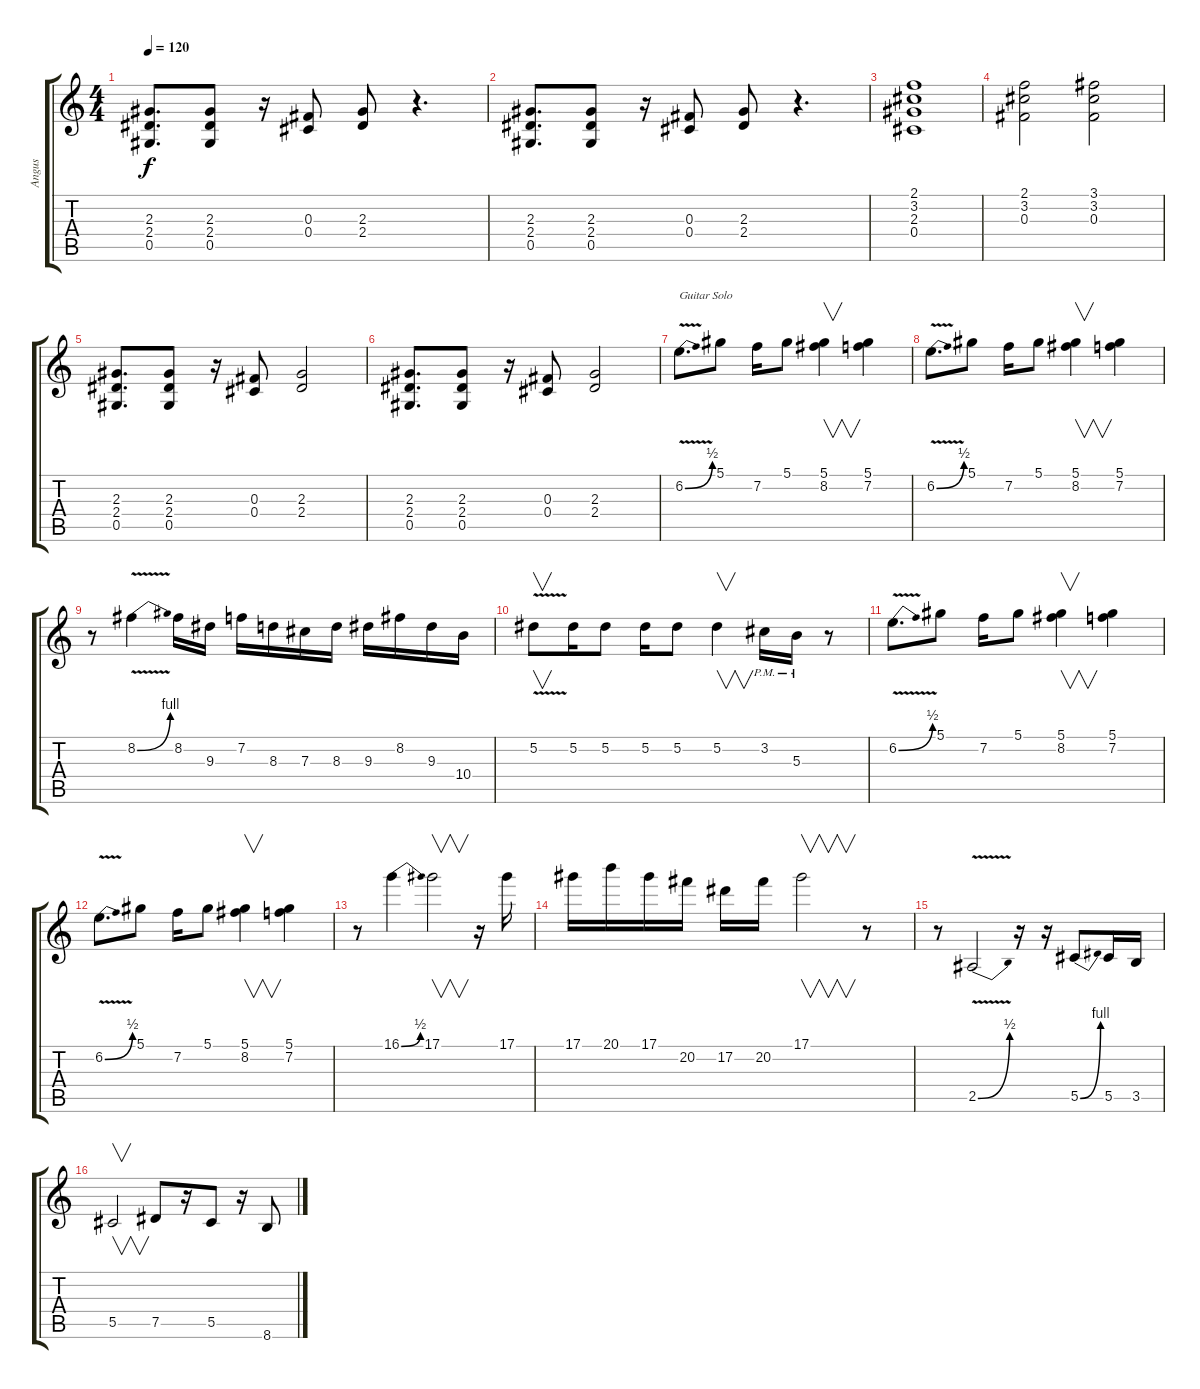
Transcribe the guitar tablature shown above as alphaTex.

\track ("Angus" "Angus") {instrument distortionguitar}
\staff {score tabs}
\tuning (Eb4 Bb3 Gb3 Db3 Ab2 Eb2) {hide}
\ts (4 4)
\tempo 120
\clef g2
\ks c
(2.3 2.4 0.5).8{d dy f} (2.3 2.4 0.5).8 r.16 (0.3 0.4).8 (2.3 2.4).8 r.4{d} |
(2.3 2.4 0.5).8{d} (2.3 2.4 0.5).8 r.16 (0.3 0.4).8 (2.3 2.4).8 r.4{d} |
(2.1 3.2 2.3 0.4).1 |
(2.1 3.2 0.3).2 (3.1 3.2 0.3).2 |
(2.3 2.4 0.5).8{d} (2.3 2.4 0.5).8 r.16 (0.3 0.4).8 (2.3 2.4).2 |
(2.3 2.4 0.5).8{d} (2.3 2.4 0.5).8 r.16 (0.3 0.4).8 (2.3 2.4).2 |
6.2{be (bend 0 0 60 2) v}.8{d txt "Guitar Solo"} 5.1.8 7.2.16 5.1.8 (5.1 8.2).4{v} (5.1 7.2).4 |
6.2{be (bend 0 0 60 2) v}.8{d} 5.1.8 7.2.16 5.1.8 (5.1 8.2).4{v} (5.1 7.2).4 |
r.8 8.2{be (bend 0 0 60 4) v}.4 8.2.16 9.3.16 7.2.16 8.3.16 7.3.16 8.3.16 9.3.16 8.2.16 9.3.16 10.4.16 |
5.2{v}.8{v} 5.2.16 5.2.8 5.2.16 5.2.8 5.2.4{v} 3.2{pm}.16 5.3{pm}.16 r.8 |
6.2{be (bend 0 0 60 2) v}.8{d} 5.1.8 7.2.16 5.1.8 (5.1 8.2).4{v} (5.1 7.2).4 |
6.2{be (bend 0 0 60 2) v}.8{d} 5.1.8 7.2.16 5.1.8 (5.1 8.2).4{v} (5.1 7.2).4 |
r.8 16.1{be (bend 0 0 60 2)}.4 17.1.2{v} r.16 17.1.16 |
17.1.16 20.1.16 17.1.16 20.2.16 17.2.16 20.2.16 17.1.2{v} r.8 |
r.8 2.5{be (bend 0 0 60 2) v}.2 r.16 r.16 5.5{be (bend 0 0 60 4)}.8 5.5.16 3.5.16 |
5.5.2{v} 7.5.8 r.16 5.5.8 r.16 8.6.8
